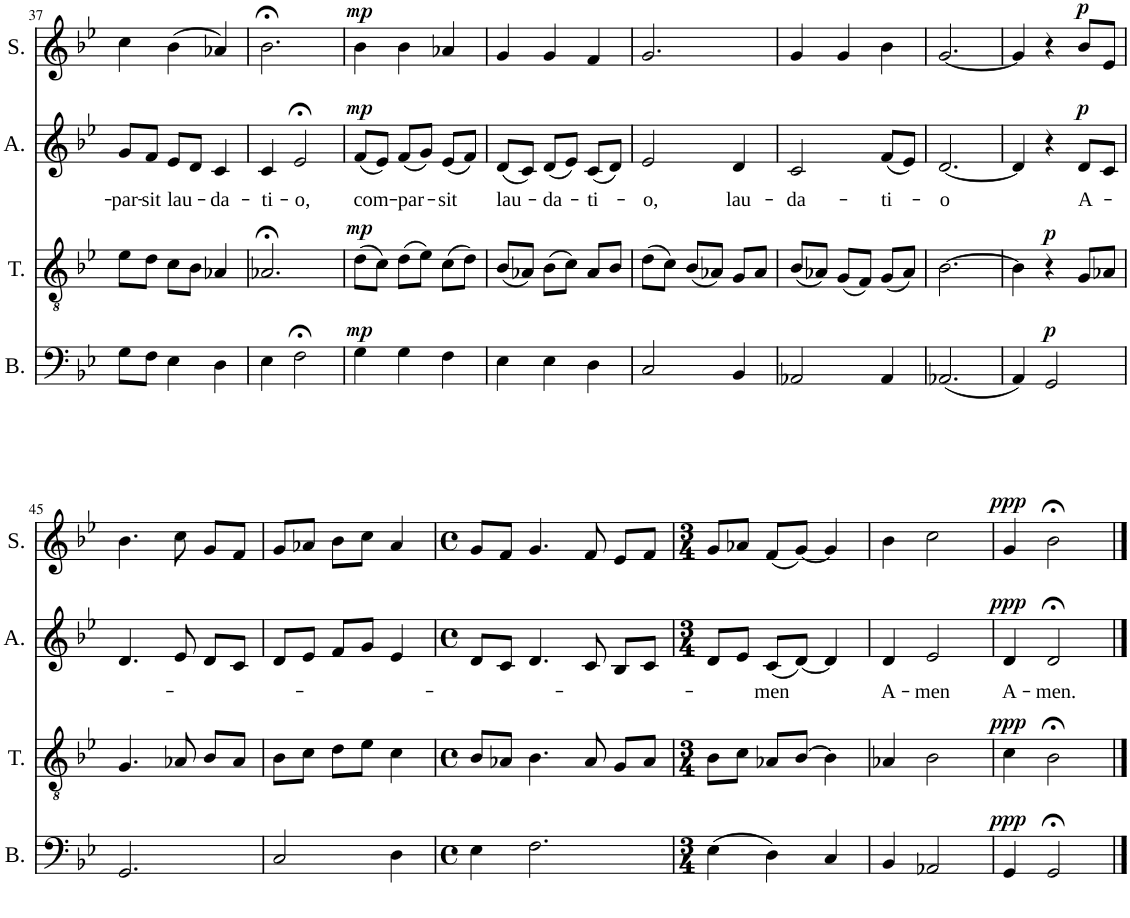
**kern	**dynam	**kern	**dynam	**kern	**text	**dynam	**kern	**dynam
*part4	*part4	*part3	*part3	*part2	*part2	*part2	*part1	*part1
*staff4	*staff4	*staff3	*staff3	*staff2	*staff2	*staff2	*staff1	*staff1
*I"Bass	*	*I"Tenor	*	*I"Alto	*	*	*I"Soprano	*
*I'B.	*	*I'T.	*	*I'A.	*	*	*I'S.	*
!!LO:PB:g=z
*clefF4	*	*clefGv2	*	*clefG2	*	*	*clefG2	*
*k[b-e-]	*	*k[b-e-]	*	*k[b-e-]	*	*	*k[b-e-]	*
*M3/4	*	*M3/4	*	*M3/4	*	*	*M3/4	*
=37	=37	=37	=37	=37	=37	=37	=37	=37
!	!	!	!	!	!LO:LY:b	!	!	!
8G\L	.	8e-\L	.	8g/L	-par-	.	4cc\	.
!	!	!	!	!	!LO:LY:b	!	!	!
8F\J	.	8d\J	.	8f/J	-sit	.	.	.
!	!	!	!	!	!LO:LY:b	!	!	!
4E-\	.	8c\L	.	8e-/L	lau-	.	(4b-\	.
.	.	8B-\J	.	8d/J	.	.	.	.
!	!	!	!	!	!LO:LY:b	!	!	!
4D\	.	4A-X/	.	4c/	-da-	.	4a-X/)	.
=38	=38	=38	=38	=38	=38	=38	=38	=38
!	!	!	!	!	!LO:LY:b	!	!	!
4E-\	.	2.A-X;</	.	4c/	-ti-	.	2.b-;<\	.
!	!	!	!	!	!LO:LY:b	!	!	!
2F;<\	.	.	.	2e-;</	-o,	.	.	.
=39	=39	=39	=39	=39	=39	=39	=39	=39
!	!LO:DY:a	!	!LO:DY:a	!	!LO:LY:b	!LO:DY:a	!	!LO:DY:a
4G\	mp	(8d\L	mp	(8f/L	com-	mp	4b-\	mp
.	.	8c\J)	.	8e-/J)	.	.	.	.
!	!	!	!	!	!LO:LY:b	!	!	!
4G\	.	(8d\L	.	(8f/L	-par-	.	4b-\	.
.	.	8e-\J)	.	8g/J)	.	.	.	.
!	!	!	!	!	!LO:LY:b	!	!	!
4F\	.	(8c\L	.	(8e-/L	-sit	.	4a-X/	.
.	.	8d\J)	.	8f/J)	.	.	.	.
=40	=40	=40	=40	=40	=40	=40	=40	=40
!	!	!	!	!	!LO:LY:b	!	!	!
4E-\	.	(8B-/L	.	(8d/L	lau-	.	4g/	.
.	.	8A-X/J)	.	8c/J)	.	.	.	.
!	!	!	!	!	!LO:LY:b	!	!	!
4E-\	.	(8B-\L	.	(8d/L	-da-	.	4g/	.
.	.	8c\J)	.	8e-/J)	.	.	.	.
!	!	!	!	!	!LO:LY:b	!	!	!
4D\	.	8A-/L	.	(8c/L	-ti-	.	4f/	.
.	.	8B-/J	.	8d/J)	.	.	.	.
=41	=41	=41	=41	=41	=41	=41	=41	=41
!	!	!	!	!	!LO:LY:b	!	!	!
2C/	.	(8d\L	.	2e-/	-o,	.	2.g/	.
.	.	8c\J)	.	.	.	.	.	.
.	.	(8B-/L	.	.	.	.	.	.
.	.	8A-X/J)	.	.	.	.	.	.
!	!	!	!	!	!LO:LY:b	!	!	!
4BB-/	.	8G/L	.	4d/	lau-	.	.	.
.	.	8A-/J	.	.	.	.	.	.
=42	=42	=42	=42	=42	=42	=42	=42	=42
!	!	!	!	!	!LO:LY:b	!	!	!
2AA-X/	.	(8B-/L	.	2c/	-da-	.	4g/	.
.	.	8A-X/J)	.	.	.	.	.	.
.	.	(8G/L	.	.	.	.	4g/	.
.	.	8F/J)	.	.	.	.	.	.
!	!	!	!	!	!LO:LY:b	!	!	!
4AA-/	.	(8G/L	.	(8f/L	-ti-	.	4b-\	.
.	.	8A-/J)	.	8e-/J)	.	.	.	.
=43	=43	=43	=43	=43	=43	=43	=43	=43
!	!	!	!	!	!LO:LY:b	!	!	!
(2.AA-X/	.	[2.B-\	.	[2.d/	-o	.	[2.g/	.
=44	=44	=44	=44	=44	=44	=44	=44	=44
4AA/)	.	4B-\]	.	4d/]	.	.	4g/]	.
!	!LO:DY:a	!	!LO:DY:a	!	!	!	!	!
2GG/	p	4r	p	4r	.	.	4r	.
!	!	!	!	!	!LO:LY:b	!LO:DY:a	!	!LO:DY:a
.	.	8G/L	.	8d/L	A-	p	8b-/L	p
.	.	8A-X/J	.	8c/J	.	.	8e-/J	.
!!LO:LB:g=z
=45	=45	=45	=45	=45	=45	=45	=45	=45
2.GG/	.	4.G/	.	4.d/	.	.	4.b-\	.
.	.	8A-X/	.	8e-/	.	.	8cc\	.
.	.	8B-/L	.	8d/L	.	.	8g/L	.
.	.	8A-/J	.	8c/J	.	.	8f/J	.
=46	=46	=46	=46	=46	=46	=46	=46	=46
2C/	.	8B-\L	.	8d/L	.	.	8g/L	.
.	.	8c\J	.	8e-/J	.	.	8a-X/J	.
.	.	8d\L	.	8f/L	.	.	8b-\L	.
.	.	8e-\J	.	8g/J	.	.	8cc\J	.
4D\	.	4c\	.	4e-/	.	.	4a-/	.
=47	=47	=47	=47	=47	=47	=47	=47	=47
*M4/4	*	*M4/4	*	*M4/4	*	*	*M4/4	*
*met(c)	*	*met(c)	*	*met(c)	*	*	*met(c)	*
4E-\	.	8B-/L	.	8d/L	.	.	8g/L	.
.	.	8A-X/J	.	8c/J	.	.	8f/J	.
2.F\	.	4.B-\	.	4.d/	.	.	4.g/	.
.	.	8A-/	.	8c/	.	.	8f/	.
.	.	8G/L	.	8B-/L	.	.	8e-/L	.
.	.	8A-/J	.	8c/J	.	.	8f/J	.
=48	=48	=48	=48	=48	=48	=48	=48	=48
*M3/4	*	*M3/4	*	*M3/4	*	*	*M3/4	*
(4E-\	.	8B-\L	.	8d/L	.	.	8g/L	.
.	.	8c\J	.	8e-/J	.	.	8a-X/J	.
!	!	!	!	!	!LO:LY:b	!	!	!
4D\)	.	8A-X/L	.	(8c/L	-men	.	(8f/L	.
.	.	[8B-/J	.	[8d/J)	.	.	[8g/J)	.
4C/	.	4B-\]	.	4d/]	.	.	4g/]	.
=49	=49	=49	=49	=49	=49	=49	=49	=49
!	!	!	!	!	!LO:LY:b	!	!	!
4BB-/	.	4A-X/	.	4d/	A-	.	4b-\	.
!	!	!	!	!	!LO:LY:b	!	!	!
2AA-X/	.	2B-\	.	2e-/	-men	.	2cc\	.
=50	=50	=50	=50	=50	=50	=50	=50	=50
!	!LO:DY:a	!	!LO:DY:a	!	!LO:LY:b	!LO:DY:a	!	!LO:DY:a
4GG/	ppp	4c\	ppp	4d/	A-	ppp	4g/	ppp
!	!	!	!	!	!LO:LY:b	!	!	!
2GG;</	.	2B-;<\	.	2d;</	-men.	.	2b-;<\	.
==	==	==	==	==	==	==	==	==
*-	*-	*-	*-	*-	*-	*-	*-	*-
